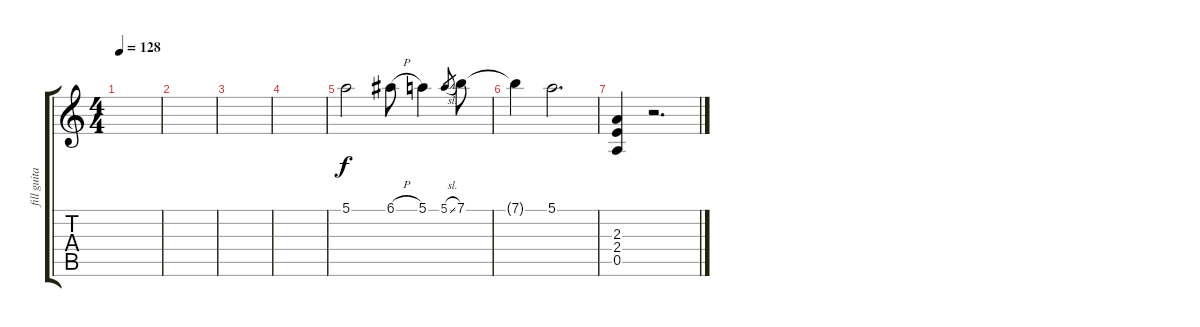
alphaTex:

\track ("fill guitar/ Gtr 3 Mike" "fill guita") {instrument distortionguitar}
\staff {score tabs}
\tuning (E4 B3 G3 D3 A2 E2) {hide}
\ts (4 4)
\tempo 128
\clef g2
\ks c
|
|
|
|
5.1.2 6.1{h}.8 5.1.4 5.1{sl}.8{gr} 7.1.8 |
7.1{t}.4 5.1.2{d} |
(2.3 2.4 0.5).4 r.2{d}
